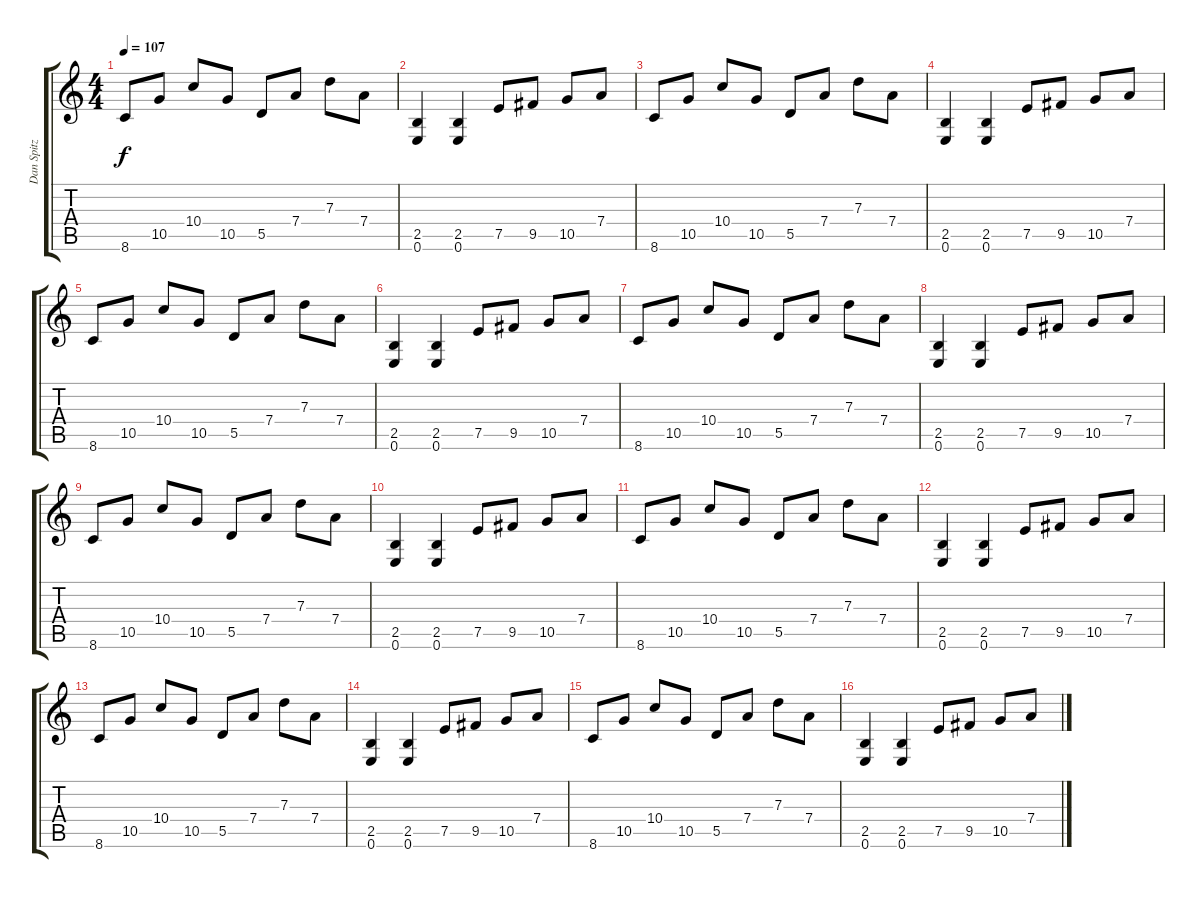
\track ("Dan Spitz" "Dan Spitz") {instrument distortionguitar}
\staff {score tabs}
\tuning (E4 B3 G3 D3 A2 E2) {hide}
\ts (4 4)
\tempo 107
\clef g2
\ks c
8.6.8{dy f} 10.5.8 10.4.8 10.5.8 5.5.8 7.4.8 7.3.8 7.4.8 |
(2.5 0.6).4 (2.5 0.6).4 7.5.8 9.5.8 10.5.8 7.4.8 |
8.6.8 10.5.8 10.4.8 10.5.8 5.5.8 7.4.8 7.3.8 7.4.8 |
(2.5 0.6).4 (2.5 0.6).4 7.5.8 9.5.8 10.5.8 7.4.8 |
8.6.8 10.5.8 10.4.8 10.5.8 5.5.8 7.4.8 7.3.8 7.4.8 |
(2.5 0.6).4 (2.5 0.6).4 7.5.8 9.5.8 10.5.8 7.4.8 |
8.6.8 10.5.8 10.4.8 10.5.8 5.5.8 7.4.8 7.3.8 7.4.8 |
(2.5 0.6).4 (2.5 0.6).4 7.5.8 9.5.8 10.5.8 7.4.8 |
8.6.8 10.5.8 10.4.8 10.5.8 5.5.8 7.4.8 7.3.8 7.4.8 |
(2.5 0.6).4 (2.5 0.6).4 7.5.8 9.5.8 10.5.8 7.4.8 |
8.6.8 10.5.8 10.4.8 10.5.8 5.5.8 7.4.8 7.3.8 7.4.8 |
(2.5 0.6).4 (2.5 0.6).4 7.5.8 9.5.8 10.5.8 7.4.8 |
8.6.8 10.5.8 10.4.8 10.5.8 5.5.8 7.4.8 7.3.8 7.4.8 |
(2.5 0.6).4 (2.5 0.6).4 7.5.8 9.5.8 10.5.8 7.4.8 |
8.6.8 10.5.8 10.4.8 10.5.8 5.5.8 7.4.8 7.3.8 7.4.8 |
(2.5 0.6).4 (2.5 0.6).4 7.5.8 9.5.8 10.5.8 7.4.8
